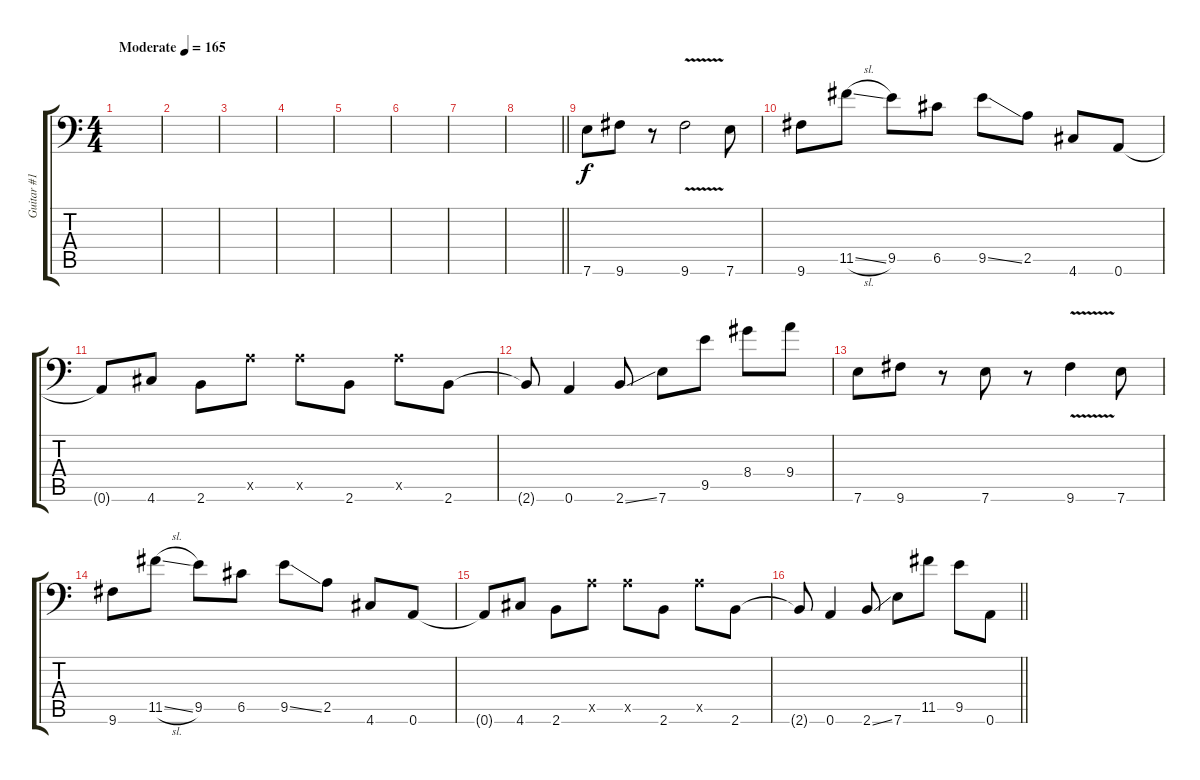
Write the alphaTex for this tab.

\track ("Guitar #1" "Guitar #1") {instrument distortionguitar}
\staff {score tabs}
\tuning (D4 A3 F3 C3 G2 A1) {hide}
\ts (4 4)
\section ("" "")
\tempo (165 "Moderate")
\clef f4
\ks c
|
|
|
|
|
|
|
\barLineRight lightlight
|
\section ("" "")
7.6.8 9.6.8 r.8 9.6{v}.2 7.6.8 |
9.6.8 11.5{sl}.8 9.5.8 6.5.8 9.5{ss}.8 2.5.8 4.6.8 0.6.8 |
0.6{t}.8 4.6.8 2.6.8 2.5{x}.8 2.5{x}.8 2.6.8 2.5{x}.8 2.6.8 |
2.6{t}.8 0.6.4 2.6{ss}.8 7.6.8 9.5.8 8.4.8 9.4.8 |
7.6.8 9.6.8 r.8 7.6.8 r.8 9.6{v}.4 7.6.8 |
9.6.8 11.5{sl}.8 9.5.8 6.5.8 9.5{ss}.8 2.5.8 4.6.8 0.6.8 |
0.6{t}.8 4.6.8 2.6.8 2.5{x}.8 2.5{x}.8 2.6.8 2.5{x}.8 2.6.8 |
\barLineRight lightlight
2.6{t}.8 0.6.4 2.6{ss}.8 7.6.8 11.5.8 9.5.8 0.6.8
